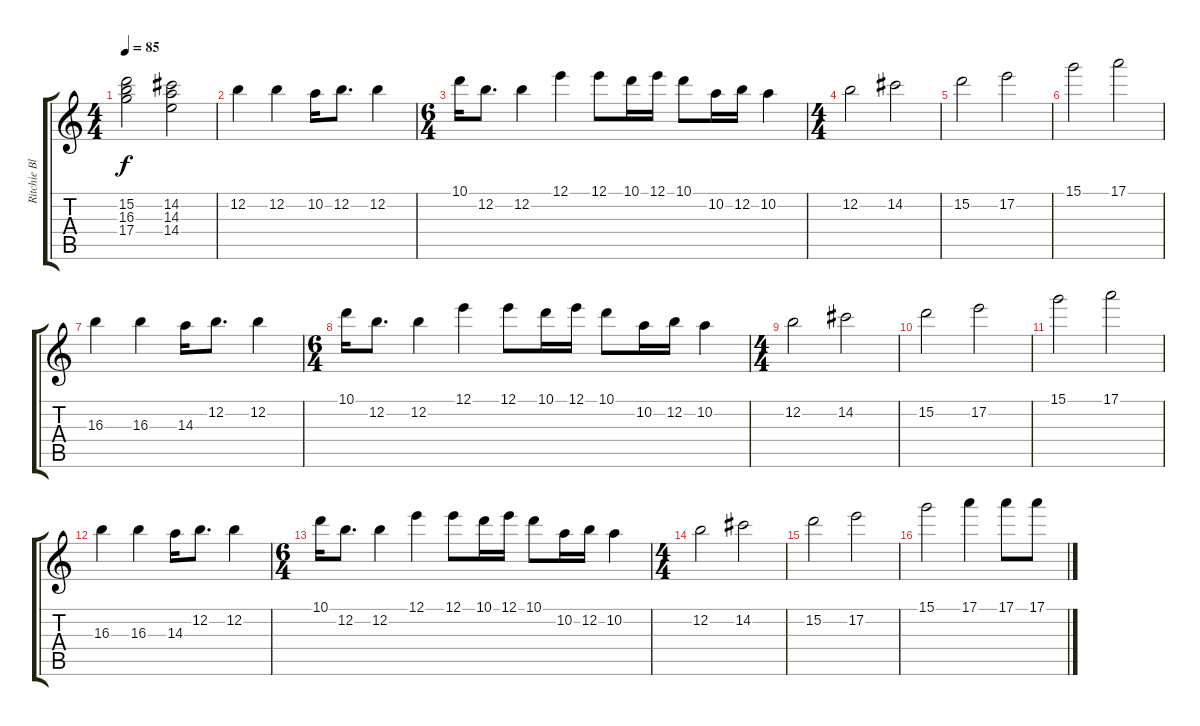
\track ("Ritchie Blackmore" "Ritchie Bl") {instrument distortionguitar}
\staff {score tabs}
\tuning (E4 B3 G3 D3 A2 E2) {hide}
\ts (4 4)
\tempo 85
\clef g2
\ks c
(15.2 16.3 17.4).2{dy f} (14.2 14.3 14.4).2 |
12.2.4 12.2.4 10.2.16 12.2.8{d} 12.2.4 |
\ts (6 4)
10.1.16 12.2.8{d} 12.2.4 12.1.4 12.1.8 10.1.16 12.1.16 10.1.8 10.2.16 12.2.16 10.2.4 |
\ts (4 4)
12.2.2 14.2.2 |
15.2.2 17.2.2 |
15.1.2 17.1.2 |
16.3.4 16.3.4 14.3.16 12.2.8{d} 12.2.4 |
\ts (6 4)
10.1.16 12.2.8{d} 12.2.4 12.1.4 12.1.8 10.1.16 12.1.16 10.1.8 10.2.16 12.2.16 10.2.4 |
\ts (4 4)
12.2.2 14.2.2 |
15.2.2 17.2.2 |
15.1.2 17.1.2 |
16.3.4 16.3.4 14.3.16 12.2.8{d} 12.2.4 |
\ts (6 4)
10.1.16 12.2.8{d} 12.2.4 12.1.4 12.1.8 10.1.16 12.1.16 10.1.8 10.2.16 12.2.16 10.2.4 |
\ts (4 4)
12.2.2 14.2.2 |
15.2.2 17.2.2 |
15.1.2 17.1.4 17.1.8 17.1.8
